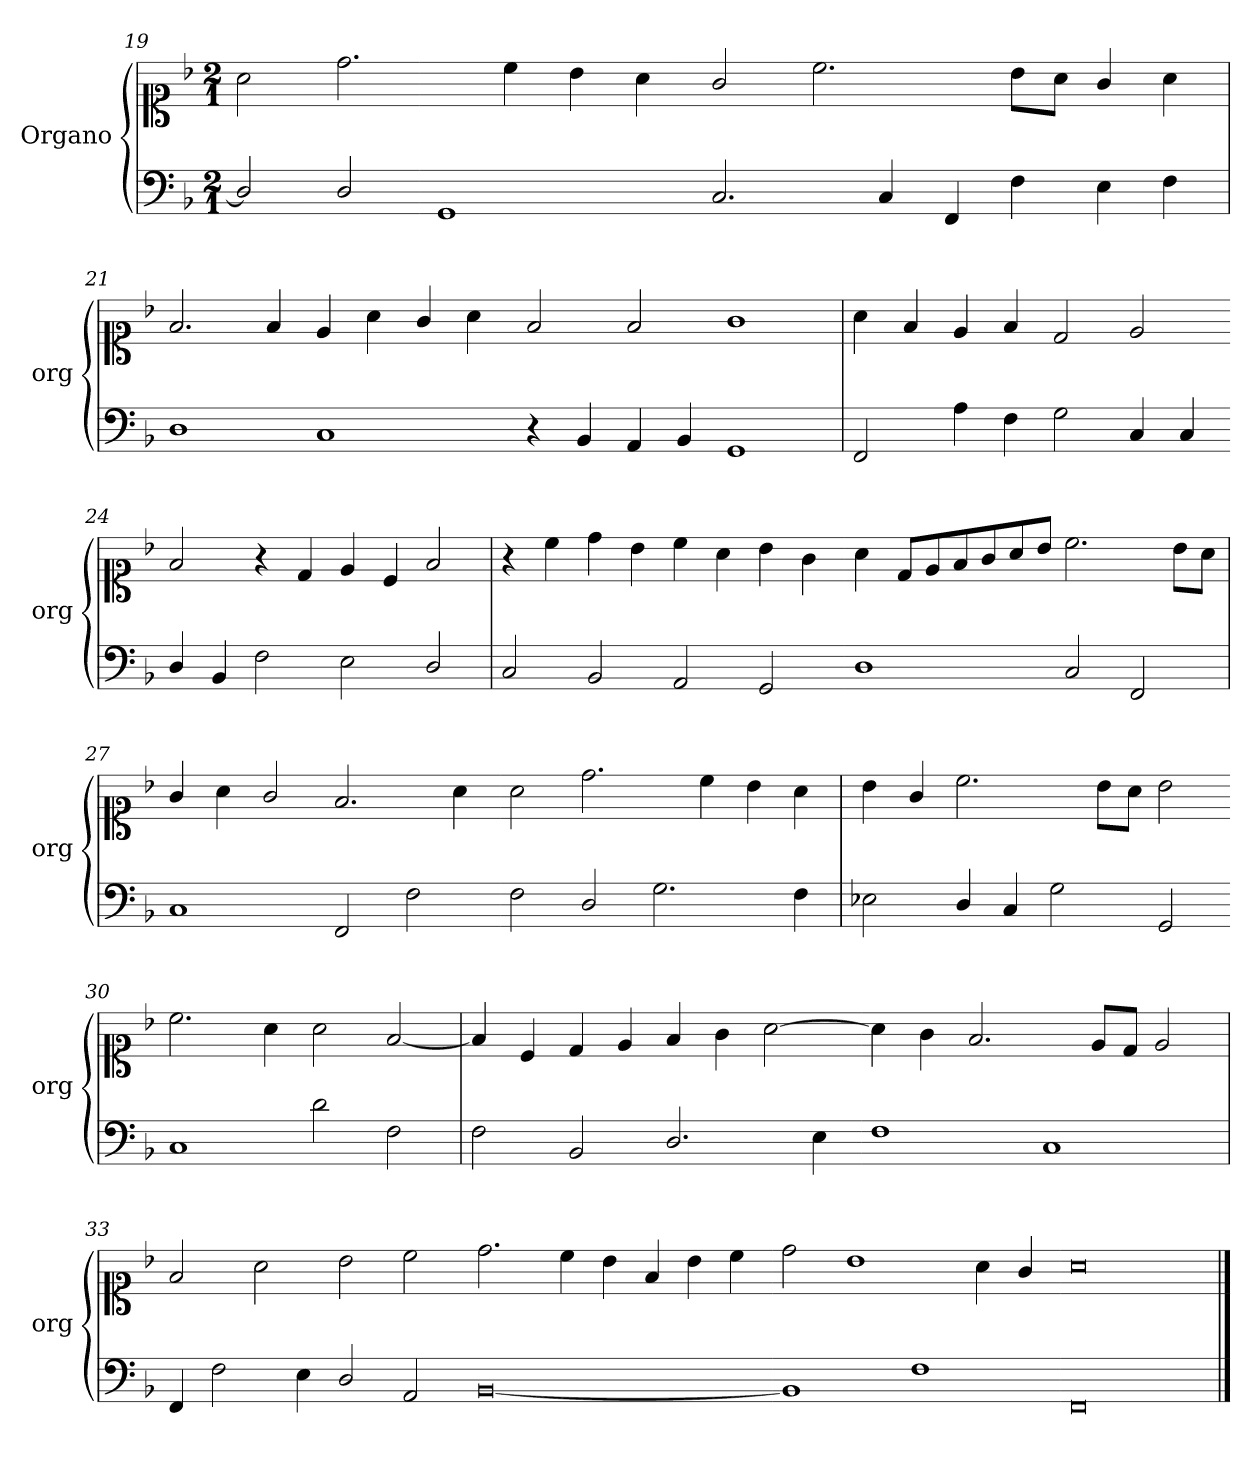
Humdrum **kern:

**kern	**kern
*part2	*part1
*staff2	*staff1
*I"Organo	*I"Organo
*I'org	*I'org
*clefF4	*clefC1
*k[b-]	*k[b-]
*F:	*F:
*M2/1	*M2/1
=19	=19
2D/]	2a\
2D/	2.dd\
1GG	.
.	4cc\
.	4b-\
.	4a\
=20-	=20-
2.C/	2g/
.	2.cc\
4C/	.
4FF/	.
4F\	8b-\L
.	8a\J
4E\	4g/
4F\	4a\
=21	=21
1D	2.f/
.	4f/
1C	4e/
.	4a\
.	4g/
.	4a\
=22-	=22-
4r	2f/
4BB-/	.
4AA/	2f/
4BB-/	.
1GG	1g
=23	=23
2FF/	4a\
.	4f/
4A\	4e/
4F\	4f/
2G\	2d/
4C/	2e/
4C/	.
=24-	=24-
4D/	2f/
4BB-/	.
2F\	4r
.	4d/
2E\	4e/
.	4c/
2D/	2f/
=25	=25
2C/	4r
.	4cc\
2BB-/	4dd\
.	4b-\
2AA/	4cc\
.	4a\
2GG/	4b-\
.	4g\
=26-	=26-
1D	4a\
.	8d/L
.	8e/
.	8f/
.	8g/
.	8a/
.	8b-/J
2C/	2.cc\
2FF/	.
.	8b-\L
.	8a\J
=27	=27
1C	4g/
.	4a\
.	2g/
2FF/	2.f/
2F\	.
.	4a\
=28-	=28-
2F\	2a\
2D/	2.dd\
2.G\	.
.	4cc\
.	4b-\
4F\	4a\
=29	=29
2E-X\	4b-\
.	4g/
4D/	2.cc\
4C/	.
2G\	.
.	8b-\L
.	8a\J
2GG/	2b-\
=30-	=30-
1C	2.cc\
.	4a\
2d\	2a\
2F\	[2f/
=31	=31
2F\	4f!/]
.	4c/
2BB-/	4d/
.	4e/
2.D/	4f/
.	4g\
.	[2a\
4E\	.
=32-	=32-
1F	4a\]
.	4g\
.	2.f/
1C	.
.	8e/L
.	8d/J
.	2e/
=33	=33
4FF/	2f/
2F\	.
.	2a\
4E\	.
2D/	2b-\
2AA/	2cc\
=34-	=34-
[0BB-	2.dd\
.	4cc\
.	4b-\
.	4f/
.	4b-\
.	4cc\
=35-	=35-
1BB-]	2dd\
.	1b-
1F	.
.	4a\
.	4g/
=36-	=36-
0FF	0a
==	==
*-	*-
